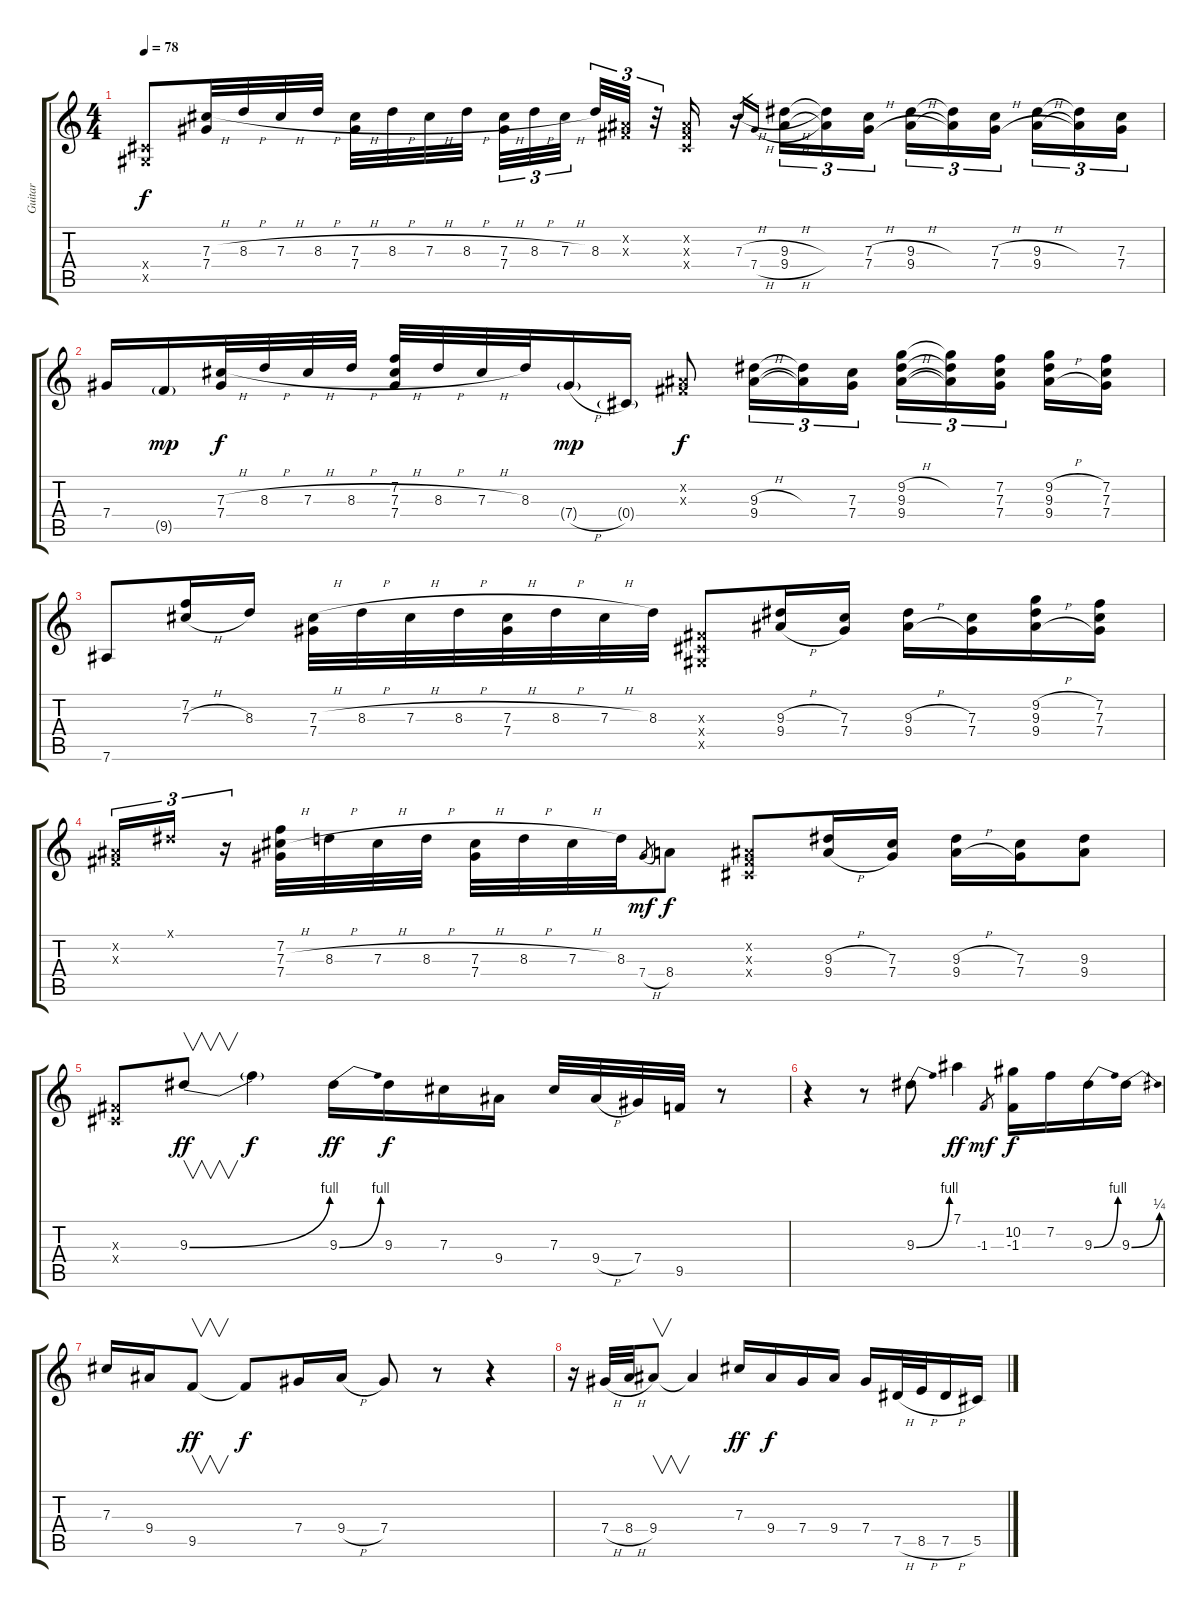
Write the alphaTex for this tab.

\track ("Guitar" "Guitar") {instrument overdrivenguitar}
\staff {score tabs}
\tuning (Eb4 Bb3 Gb3 Db3 Ab2 Eb2) {hide}
\ts (4 4)
\tempo 78
\clef g2
\ks c
(0.4{x} 0.5{x}).8{dy f} (7.3{h} 7.4).32 8.3{h}.32 7.3{h}.32 8.3{h}.32 (7.3{h} 7.4).32 8.3{h}.32 7.3{h}.32 8.3{h}.32 (7.3{h} 7.4).32{tu (3 2)} 8.3{h}.32{tu (3 2)} 7.3{h}.32{tu (3 2)} 8.3.32{tu (3 2)} (0.2{x} 0.3{x}).32{tu (3 2)} r.32{tu (3 2)} (0.2{x} 0.3{x} 0.4{x}).16 r.16 7.3{h}.16{gr} 7.4{h}.16{gr} (9.3{h} 9.4{h}).16{tu (3 2)} (9.3{t} 9.4{t}).16{tu (3 2)} (7.3{h} 7.4{h}).16{tu (3 2)} (9.3{h} 9.4{h}).16{tu (3 2)} (9.3{t} 9.4{t}).16{tu (3 2)} (7.3{h} 7.4{h}).16{tu (3 2)} (9.3{h} 9.4{h}).16{tu (3 2)} (9.3{t} 9.4{t}).16{tu (3 2)} (7.3 7.4).16{tu (3 2)} |
7.4.16 9.5{g}.16{dy mp} (7.3{h} 7.4).32{dy f} 8.3{h}.32 7.3{h}.32 8.3{h}.32 (7.2 7.3{h} 7.4).32 8.3{h}.32 7.3{h}.32 8.3.32 7.4{h g}.16{dy mp} 0.4{g}.16 (0.2{x} 0.3{x}).8{dy f} (9.3{h} 9.4{h}).16{tu (3 2)} (9.3{t} 9.4{t}).16{tu (3 2)} (7.3 7.4).16{tu (3 2)} (9.2{h} 9.3{h} 9.4{h}).16{tu (3 2)} (9.2{t} 9.3{t} 9.4{t}).16{tu (3 2)} (7.2 7.3 7.4).16{tu (3 2)} (9.2{h} 9.3{h} 9.4{h}).16 (7.2 7.3 7.4).16 |
7.6.8 (7.2 7.3{h}).16 8.3.16 (7.3{h} 7.4).32 8.3{h}.32 7.3{h}.32 8.3{h}.32 (7.3{h} 7.4).32 8.3{h}.32 7.3{h}.32 8.3.32 (0.3{x} 0.4{x} 0.5{x}).8 (9.3{h} 9.4{h}).16 (7.3 7.4).16 (9.3{h} 9.4{h}).16 (7.3 7.4).16 (9.2{h} 9.3{h} 9.4{h}).16 (7.2 7.3 7.4).16 |
(0.2{x} 0.3{x}).16{tu (3 2)} 0.1{x}.16{tu (3 2)} r.16{tu (3 2)} (7.2 7.3{h} 7.4).32 8.3{h}.32 7.3{h}.32 8.3{h}.32 (7.3{h} 7.4).32 8.3{h}.32 7.3{h}.32 8.3.32 7.4{h}.8{gr dy mf} 8.4.8{dy f} (0.2{x} 0.3{x} 0.4{x}).8 (9.3{h} 9.4{h}).16 (7.3 7.4).16 (9.3{h} 9.4{h}).16 (7.3 7.4).16 (9.3 9.4).8 |
(0.3{x} 0.4{x}).8 9.3{be (bend 0 0 60 4)}.8{v dy ff} 9.3{t}.4{dy f} 9.3{be (bend 0 0 60 4)}.16{dy ff} 9.3.16{dy f} 7.3.16 9.4.16 7.3.32 9.4{h}.32 7.4.32 9.5.32 r.8 |
r.4 r.8 9.3{be (bend 0 0 60 4)}.8 7.1.4{dy ff} -1.3.8{gr dy mf} (10.2 -1.3).16{dy f} 7.2.16 9.3{be (bend 0 0 60 4)}.16 9.3{be (bend 0 0 60 1)}.16 |
7.3.16 9.4.16 9.5.8{v dy ff} 9.5{t}.8{dy f} 7.4.16 9.4{h}.16 7.4.8 r.8 r.4 |
r.16 7.4{h}.32 8.4{h}.32 9.4.8{v} 9.4{t}.4 7.3.16{dy ff} 9.4.16{dy f} 7.4.16 9.4.16 7.4.16 7.5{h}.32 8.5{h}.32 7.5{h}.16 5.5.16
